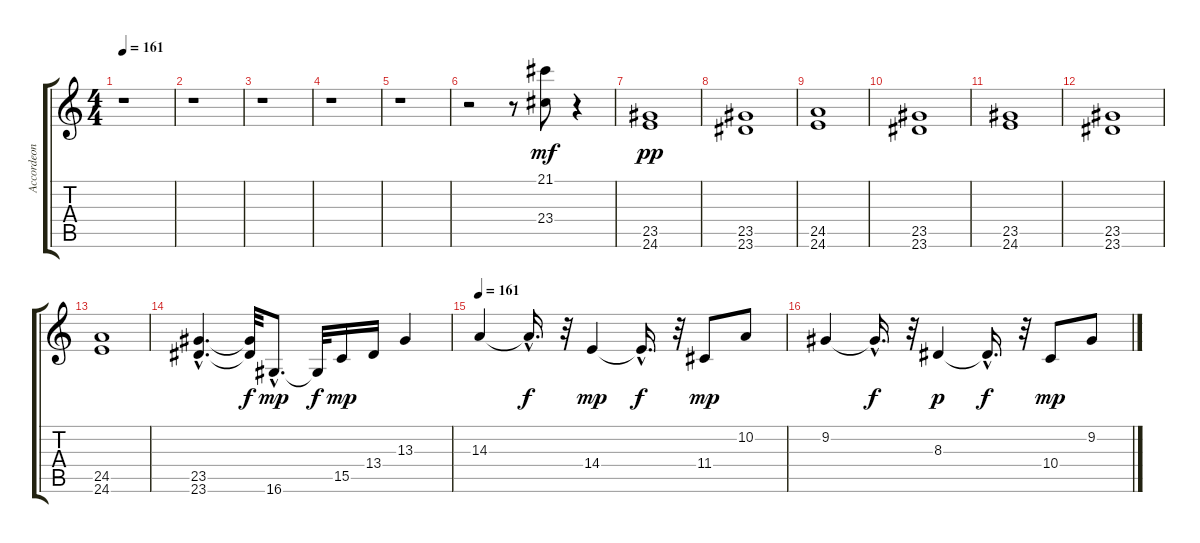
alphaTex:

\track ("Accordeon" "Accordeon") {instrument fx5brightness}
\staff {score tabs}
\tuning (E4 B3 G3 D3 A2 E2) {hide}
\ts (4 4)
\tempo 161
\clef g2
\ks c
r.1{dy ff} |
r.1 |
r.1 |
r.1 |
r.1 |
r.2 r.8 (21.1 23.4).8{dy mf balance 4} r.4 |
(23.5 24.6).1{dy pp instrument pad2warm} |
(23.5 23.6).1 |
(24.5 24.6).1 |
(23.5 23.6).1 |
(23.5 24.6).1 |
(23.5 23.6).1 |
(24.5 24.6).1 |
(23.5{hac} 23.6{hac}).4{d} (23.5{t} 23.6{t}).32{dy f} 16.6{hac}.8{d dy mp instrument accordion} 16.6{t}.32{dy f} 15.5.16{dy mp} 13.4.16 13.3.4 |
\tempo 161
14.3.4 14.3{hac t}.16{d dy f} r.32 14.4.4{dy mp} 14.4{hac t}.16{d dy f} r.32 11.4.8{dy mp} 10.2.8 |
9.2.4 9.2{hac t}.16{d dy f} r.32 8.3.4{dy p} 8.3{hac t}.16{d dy f} r.32 10.4.8{dy mp} 9.2.8
